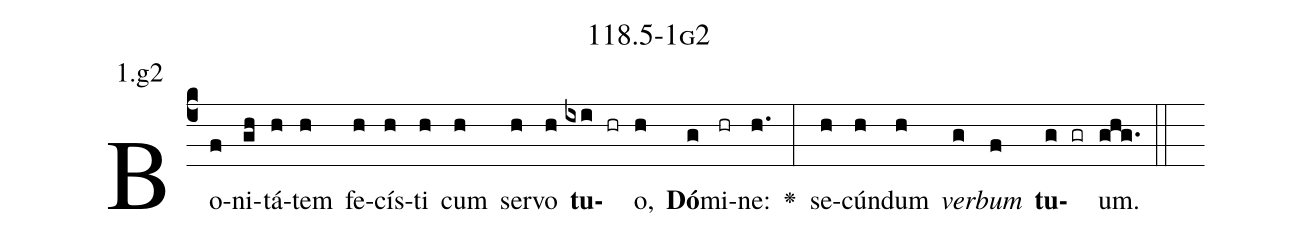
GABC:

name: 118.5-1g2;
annotation: 1.g2;
%%
(c4)Bo(f)ni(gh)tá(h)tem(h) fe(h)cís(h)ti(h) cum(h) ser(h)vo(h) <b>tu</b>(ixi hr)o,(h) <b>Dó</b>(g)mi(hr)ne:(h.) <v>\greheightstar</v>(:) se(h)cún(h)dum(h) <i>ver</i>(g)<i>bum</i>(f) <b>tu</b>(g gr)um.(ghg.) (::)


%E(h) u(h) o(g) u(f) a(g) e.(ghg.) (::)
